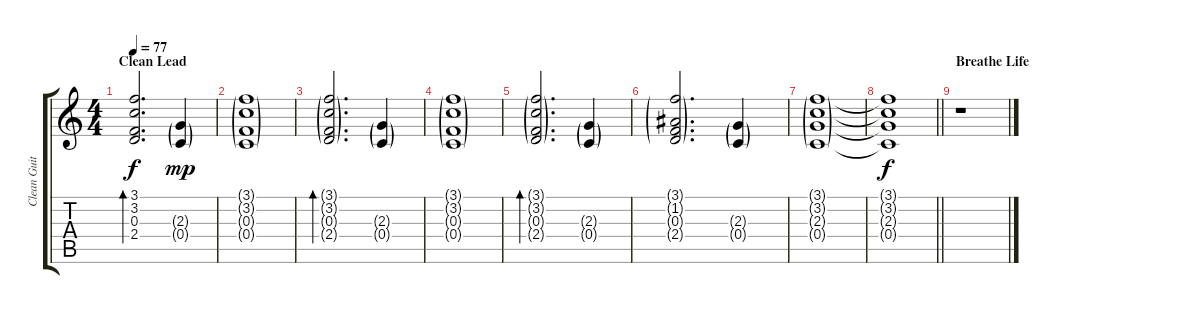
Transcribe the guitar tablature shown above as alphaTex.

\track ("Clean Guitar" "Clean Guit") {instrument electricguitarclean}
\staff {score tabs}
\tuning (D4 A3 F3 C3 G2 C2) {hide}
\ts (4 4)
\section ("" "Clean Lead")
\tempo 77
\clef g2
\ks c
(3.1 3.2 0.3 2.4).2{d bd 60 dy f} (2.3{g} 0.4{g}).4{dy mp} |
(3.1{g} 3.2{g} 0.3{g} 0.4{g}).1 |
(3.1{g} 3.2{g} 0.3{g} 2.4{g}).2{d bd 60} (2.3{g} 0.4{g}).4 |
(3.1{g} 3.2{g} 0.3{g} 0.4{g}).1 |
(3.1{g} 3.2{g} 0.3{g} 2.4{g}).2{d bd 60} (2.3{g} 0.4{g}).4 |
(3.1{g} 1.2{g} 0.3{g} 2.4{g}).2{d} (2.3{g} 0.4{g}).4 |
(3.1{g} 3.2{g} 2.3{g} 0.4{g}).1 |
\barLineRight lightlight
(3.1{t} 3.2{t} 2.3{t} 0.4{t}).1{dy f} |
\section ("" "Breathe Life")
r.1
